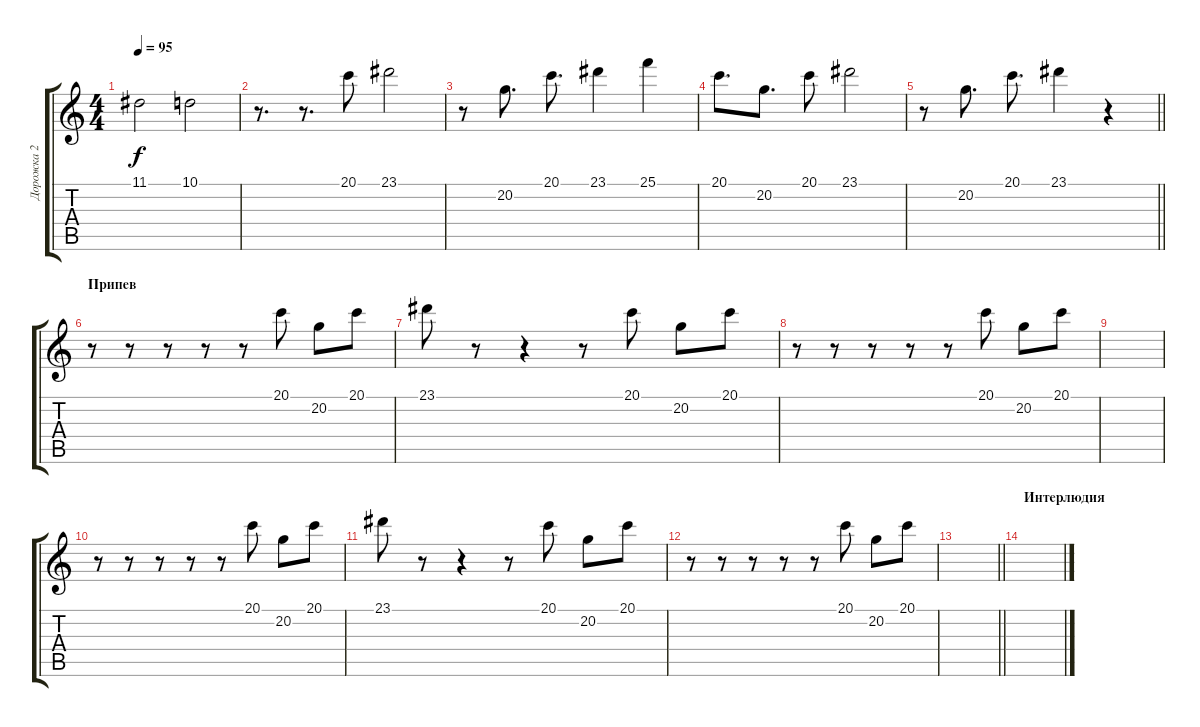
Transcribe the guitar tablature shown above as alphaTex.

\track ("Дорожка 2" "Дорожка 2") {instrument pad8sweep}
\staff {score tabs}
\tuning (E4 B3 G3 D3 A2 E2) {hide}
\ts (4 4)
\tempo 95
\clef g2
\ks c
11.1.2{dy f} 10.1.2 |
r.8{d} r.8{d} 20.1.8 23.1.2 |
r.8 20.2.8{d} 20.1.8{d} 23.1.4 25.1.4 |
20.1.8{d} 20.2.8{d} 20.1.8 23.1.2 |
\barLineRight lightlight
r.8 20.2.8{d} 20.1.8{d} 23.1.4 r.4 |
\section ("" "Припев")
r.8{volume 15 instrument pad1newage} r.8 r.8 r.8 r.8 20.1.8 20.2.8 20.1.8 |
23.1.8 r.8 r.4 r.8 20.1.8 20.2.8 20.1.8 |
r.8 r.8 r.8 r.8 r.8 20.1.8 20.2.8 20.1.8 |
|
r.8 r.8 r.8 r.8 r.8 20.1.8 20.2.8 20.1.8 |
23.1.8 r.8 r.4 r.8 20.1.8 20.2.8 20.1.8 |
r.8 r.8 r.8 r.8 r.8 20.1.8 20.2.8 20.1.8 |
\barLineRight lightlight
|
\section ("" "Интерлюдия")
